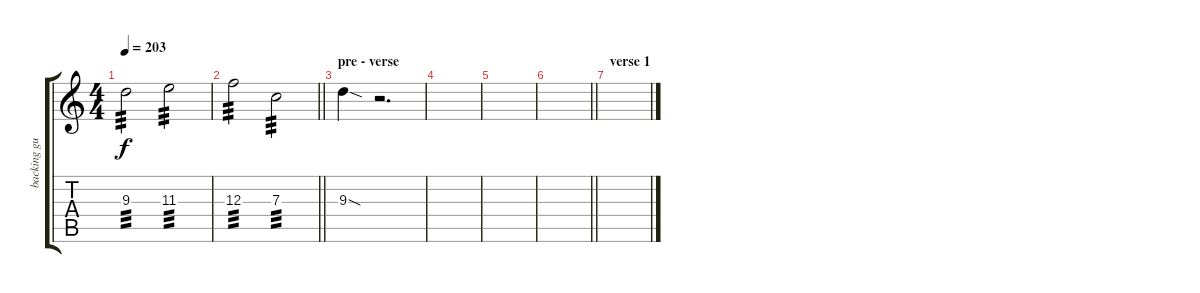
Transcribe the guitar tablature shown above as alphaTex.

\track ("backing guitar" "backing gu") {instrument distortionguitar}
\staff {score tabs}
\tuning (D4 A3 F3 C3 G2 C2) {hide}
\ts (4 4)
\tempo 203
\clef g2
\ks c
9.3.2{tp 3 dy f} 11.3.2{tp 3} |
\barLineRight lightlight
12.3.2{tp 3} 7.3.2{tp 3} |
\section ("" "pre - verse")
9.3{sod}.4 r.2{d} |
|
|
\barLineRight lightlight
|
\section ("" "verse 1")
